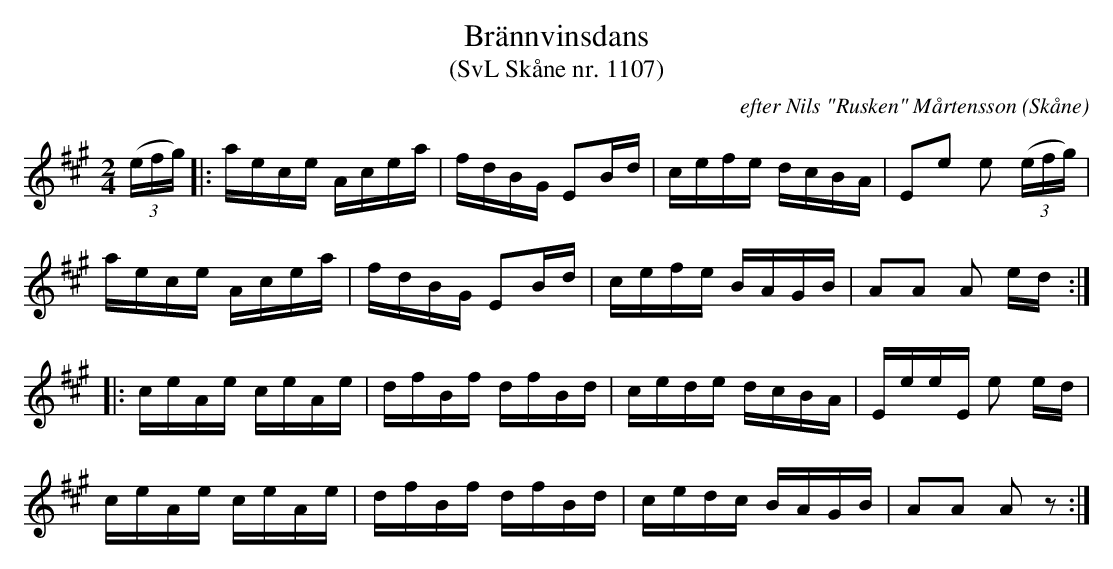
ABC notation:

X:1
T:Brännvinsdans
T:(SvL Skåne nr. 1107)
C:efter Nils "Rusken" Mårtensson
O:Skåne
M:2/4
L:1/16
K:A
(3(efg) |: aece Acea | fdBG E2Bd | cefe dcBA | E2e2 e2 (3(efg) |
           aece Acea | fdBG E2Bd | cefe BAGB | A2A2 A2 ed :|
        |: ceAe ceAe | dfBf dfBd | cede dcBA | EeeE e2 ed |
           ceAe ceAe | dfBf dfBd | cedc BAGB | A2A2 A2 z2 :|
